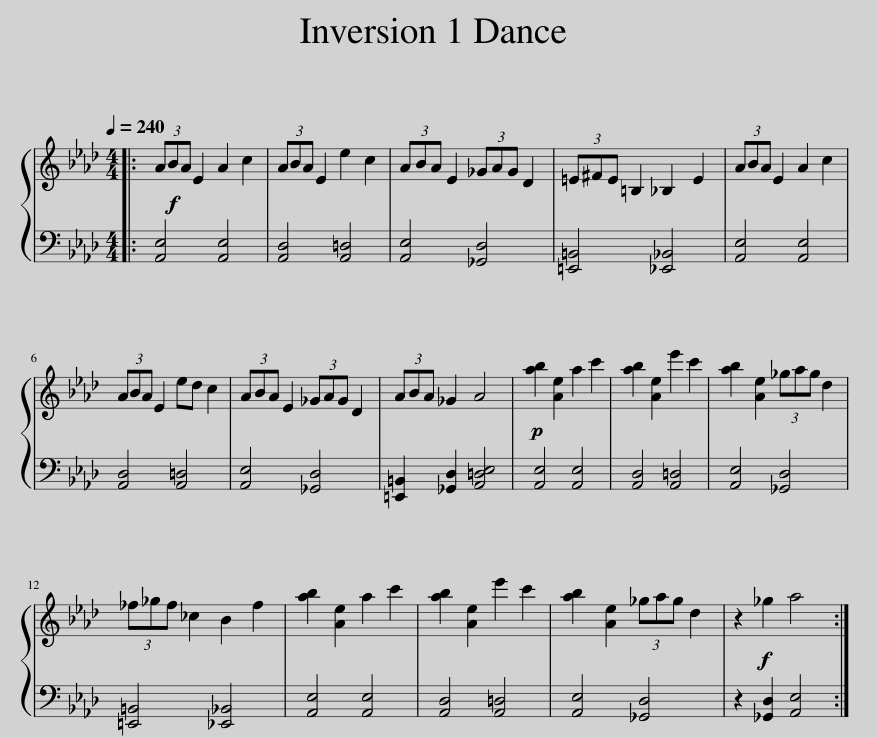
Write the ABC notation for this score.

X:1
%%score { 1 | 2 }
L:1/8
Q:1/4=240
M:4/4
I:linebreak $
K:Ab
V:1 treble
V:2 bass
V:1
|: (3A!f!BA E2 A2 c2 | (3ABA E2 e2 c2 | (3ABA E2 (3_GAG D2 | (3=E^FE =B,2 _B,2 E2 | (3ABA E2 A2 c2 |$ %5
 (3ABA E2 ed c2 | (3ABA E2 (3_GAG D2 | (3ABA _G2 A4 | [ab]2 [Ae]2 a2 c'2 | [ab]2 [Ae]2 e'2 c'2 | %10
 [ab]2 [Ae]2 (3_gag d2 |$ (3_f_gf _c2 B2 f2 | [ab]2 [Ae]2 a2 c'2 | [ab]2 [Ae]2 e'2 c'2 | [ab]2 [Ae]2 (3_gag d2 | %15
 z2!f! _g2 a4 :| %16
V:2
|: [A,,E,]4 [A,,E,]4 | [A,,D,]4 [A,,=D,]4 | [A,,E,]4 [_G,,D,]4 | [=E,,=B,,]4 [_E,,_B,,]4 | [A,,E,]4 [A,,E,]4 |$ %5
 [A,,D,]4 [A,,=D,]4 | [A,,E,]4 [_G,,D,]4 | [=E,,=B,,]2 [_G,,D,]2 [A,,=D,E,]4 |!p! [A,,E,]4 [A,,E,]4 | [A,,D,]4 [A,,=D,]4 | %10
 [A,,E,]4 [_G,,D,]4 |$ [=E,,=B,,]4 [_E,,_B,,]4 | [A,,E,]4 [A,,E,]4 | [A,,D,]4 [A,,=D,]4 | [A,,E,]4 [_G,,D,]4 | %15
 z2 [_G,,D,]2 [A,,E,]4 :| %16
